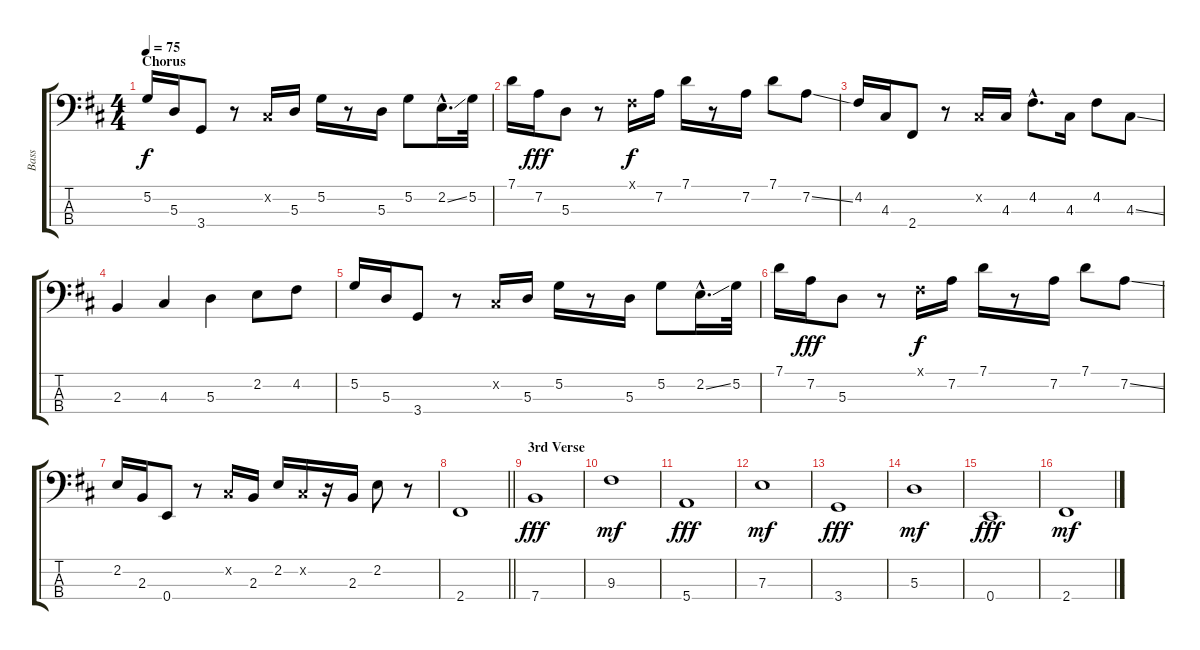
\track ("Bass" "Bass") {instrument electricbassfinger}
\staff {score tabs}
\tuning (G2 D2 A1 E1) {hide}
\ts (4 4)
\section ("" "Chorus")
\tempo 75
\clef f4
\ks bminor
5.2.16{dy f} 5.3.16 3.4.8 r.8 -1.2{x}.16 5.3.16 5.2.16 r.8 5.3.16 5.2.8 2.2{ss hac}.16{d} 5.2.32 |
7.1.16 7.2.16{dy fff} 5.3.8 r.8 -1.1{x}.16{dy f} 7.2.16 7.1.16 r.8 7.2.16 7.1.8 7.2{ss}.8 |
4.2.16 4.3.16 2.4.8 r.8 -1.2{x}.16 4.3.16 4.2{hac}.8{d} 4.3.16 4.2.8 4.3{ss}.8 |
2.3.4 4.3.4 5.3.4 2.2.8 4.2.8 |
5.2.16 5.3.16 3.4.8 r.8 -1.2{x}.16 5.3.16 5.2.16 r.8 5.3.16 5.2.8 2.2{ss hac}.16{d} 5.2.32 |
7.1.16 7.2.16{dy fff} 5.3.8 r.8 -1.1{x}.16{dy f} 7.2.16 7.1.16 r.8 7.2.16 7.1.8 7.2{ss}.8 |
2.2.16 2.3.16 0.4.8 r.8 -1.2{x}.16 2.3.16 2.2.16 -1.2{x}.16 r.16 2.3.16 2.2.8 r.8 |
\barLineRight lightlight
2.4.1 |
\section ("" "3rd Verse")
7.4.1{dy fff} |
9.3.1{dy mf} |
5.4.1{dy fff} |
7.3.1{dy mf} |
3.4.1{dy fff} |
5.3.1{dy mf} |
0.4.1{dy fff} |
2.4.1{dy mf}
